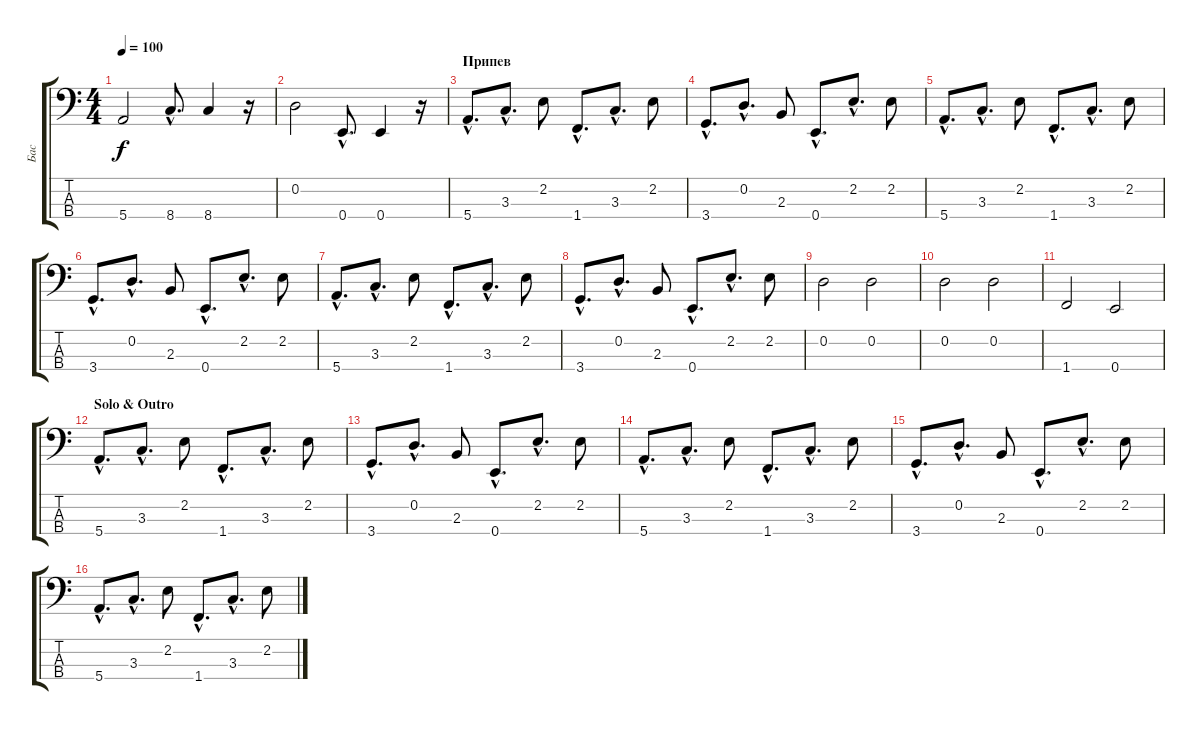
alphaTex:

\track ("Бас" "Бас") {instrument electricbassfinger}
\staff {score tabs}
\tuning (G2 D2 A1 E1) {hide}
\ts (4 4)
\tempo 100
\clef f4
\ks c
5.4.2{dy f} 8.4{hac}.8{d} 8.4.4 r.16 |
0.2.2 0.4{hac}.8{d} 0.4.4 r.16 |
\section ("" "Припев")
5.4{hac}.8{d} 3.3{hac}.8{d} 2.2.8 1.4{hac}.8{d} 3.3{hac}.8{d} 2.2.8 |
3.4{hac}.8{d} 0.2{hac}.8{d} 2.3.8 0.4{hac}.8{d} 2.2{hac}.8{d} 2.2.8 |
5.4{hac}.8{d} 3.3{hac}.8{d} 2.2.8 1.4{hac}.8{d} 3.3{hac}.8{d} 2.2.8 |
3.4{hac}.8{d} 0.2{hac}.8{d} 2.3.8 0.4{hac}.8{d} 2.2{hac}.8{d} 2.2.8 |
5.4{hac}.8{d} 3.3{hac}.8{d} 2.2.8 1.4{hac}.8{d} 3.3{hac}.8{d} 2.2.8 |
3.4{hac}.8{d} 0.2{hac}.8{d} 2.3.8 0.4{hac}.8{d} 2.2{hac}.8{d} 2.2.8 |
0.2.2 0.2.2 |
0.2.2 0.2.2 |
1.4.2 0.4.2 |
\section ("" "Solo & Outro")
5.4{hac}.8{d} 3.3{hac}.8{d} 2.2.8 1.4{hac}.8{d} 3.3{hac}.8{d} 2.2.8 |
3.4{hac}.8{d} 0.2{hac}.8{d} 2.3.8 0.4{hac}.8{d} 2.2{hac}.8{d} 2.2.8 |
5.4{hac}.8{d} 3.3{hac}.8{d} 2.2.8 1.4{hac}.8{d} 3.3{hac}.8{d} 2.2.8 |
3.4{hac}.8{d} 0.2{hac}.8{d} 2.3.8 0.4{hac}.8{d} 2.2{hac}.8{d} 2.2.8 |
5.4{hac}.8{d} 3.3{hac}.8{d} 2.2.8 1.4{hac}.8{d} 3.3{hac}.8{d} 2.2.8
